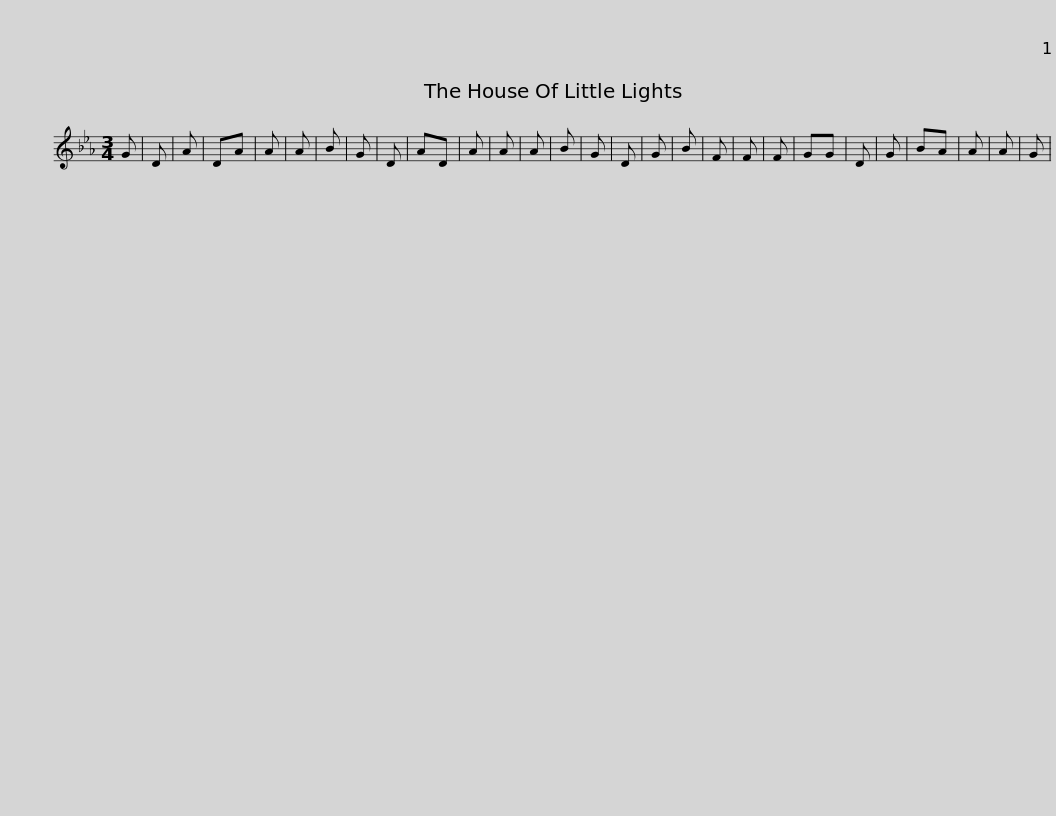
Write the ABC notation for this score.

X:1
L:1/8
M:3/4
I:linebreak $
K:Eb
V:1 treble
V:1
 G | D | A | DA | A | %5
 A | B | G | D | AD | %10
 A | A | A | B | G | %15
 D | G | B | F |$ F | %20
 F | GG | D | G | BA | %25
 A | A | G | %28
